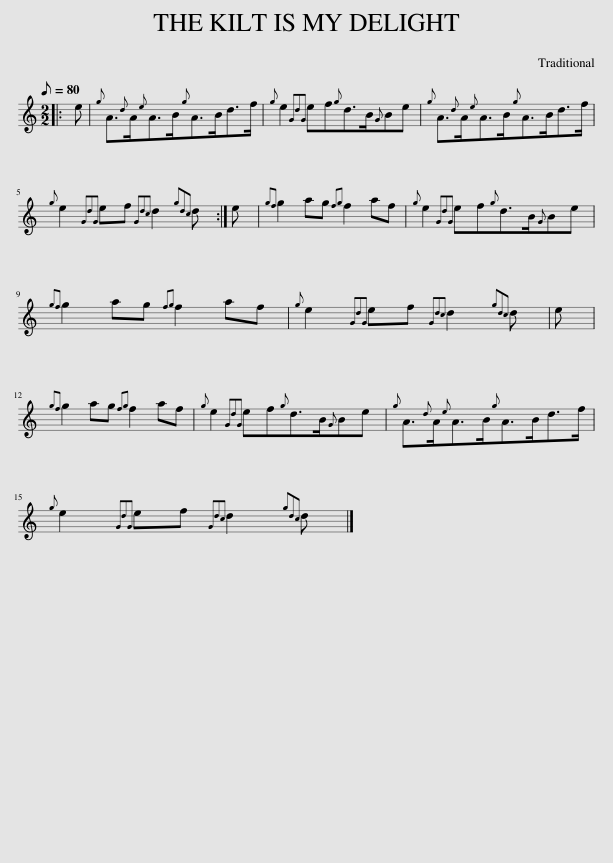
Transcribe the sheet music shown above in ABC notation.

X:1
L:1/8
Q:1/8=80
M:2/2
I:linebreak $
K:C
V:1 treble
V:1
|: e |{g} A3/2{d}A/{e}A>B{g}A>Bd>f |{g} e2{GdG} ef{g}d>B{G}Be |{g} A3/2{d}A/{e}A>B{g}A>Bd>f |${g} e2{GdG} ef{Gdc} d2{gdc} d :| %5
 e |{gf} g2 ag{fg} f2 af |{g} e2{GdG} ef{g}d>B{G}Be |${gf} g2 ag{fg} f2 af |{g} e2{GdG} ef{Gdc} d2{gdc} d | %10
 e |${gf} g2 ag{fg} f2 af |{g} e2{GdG} ef{g}d>B{G}Be |{g} A3/2{d}A/{e}A>B{g}A>Bd>f |${g} e2{GdG} ef{Gdc} d2{gdc} d |] %15
